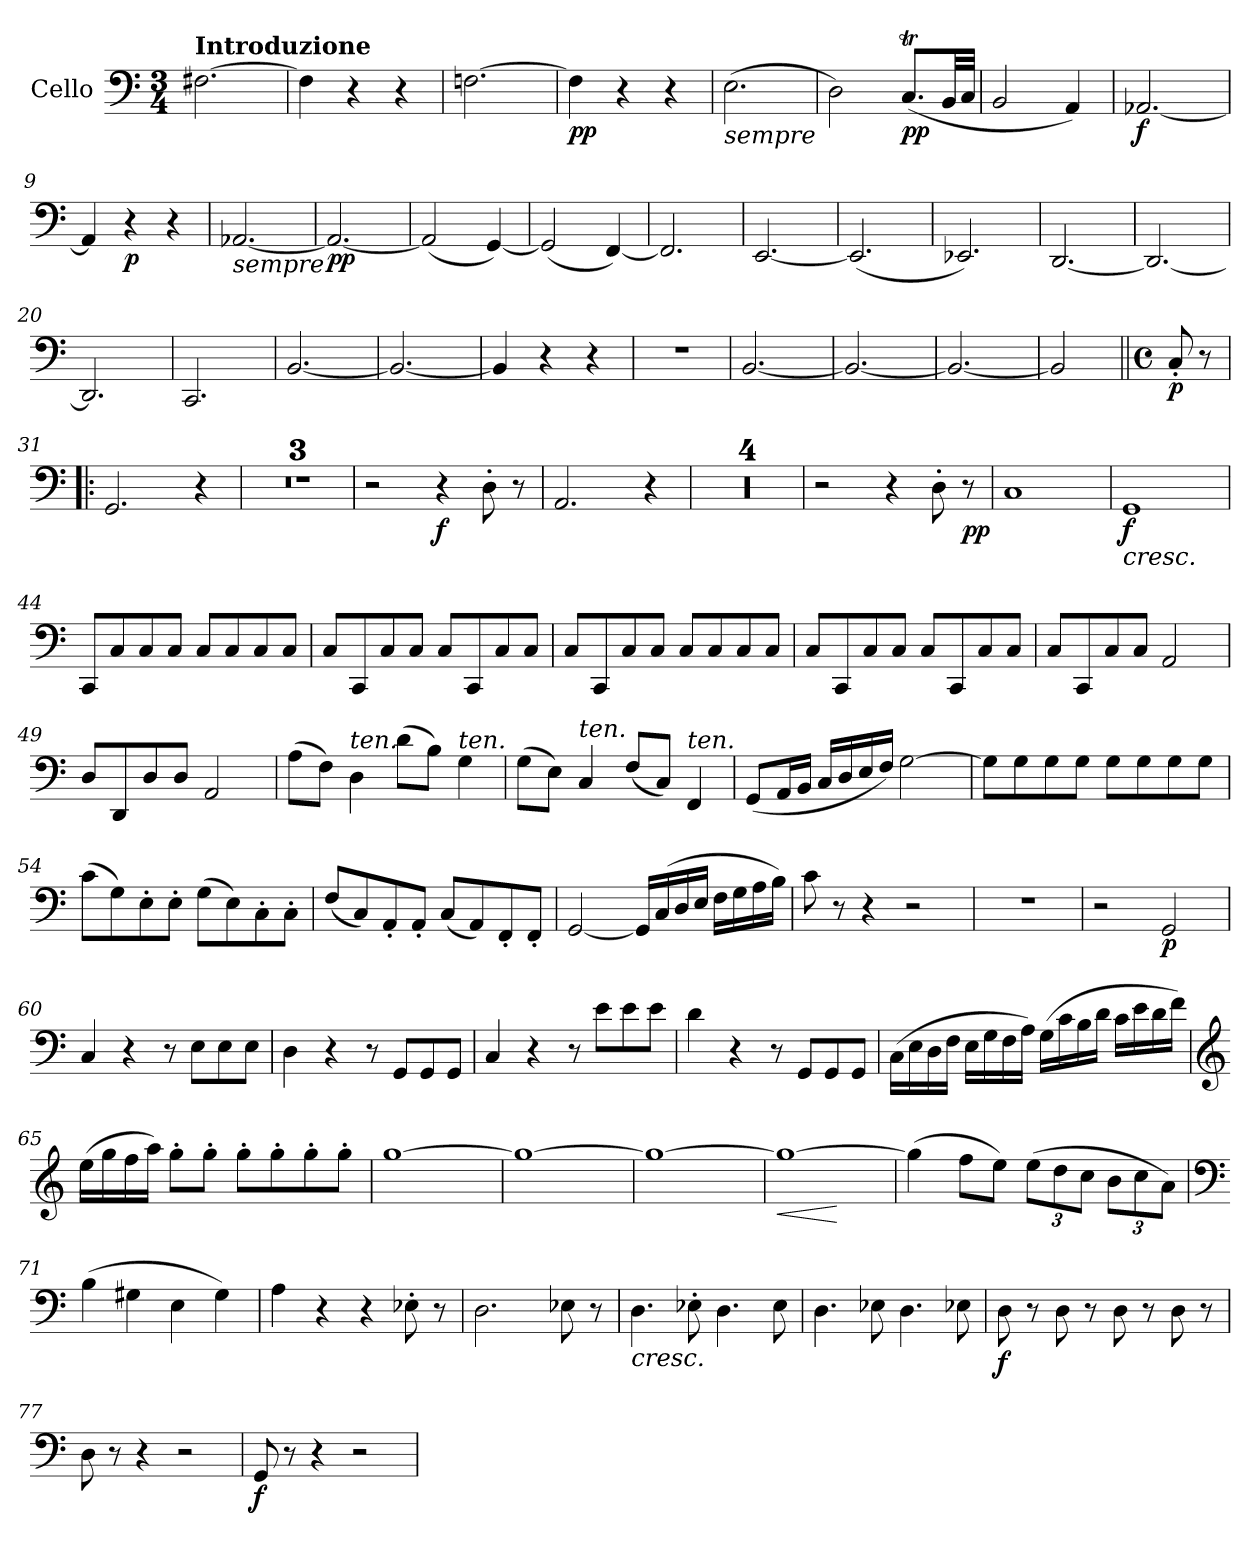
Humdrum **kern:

**kern	**dynam
*part1	*part1
*staff1	*staff1
*I"Cello	*
*clefF4	*
*k[]	*
*C:	*
*M3/4	*
=1	=1
!LO:TX:a:B:t=Introduzione	!
!	!LO:DY:a
[2.F#X\	Andante con moto
=2	=2
4F#\]	.
4r	.
4r	.
=3	=3
[2.Fn\	.
=4	=4
!	!LO:DY:b
4F\]	pp
4r	.
4r	.
=5	=5
!LO:TX:b:i:t=sempre	!
(2.E\	.
=6	=6
2D\)	.
!	!LO:DY:b
(8.CT/L	pp
32BB/LL	.
32C/JJJ	.
=7	=7
2BB/	.
4AA/)	.
=8	=8
!	!LO:DY:b
[2.AA-X/	f
=9	=9
4AA-/]	.
!	!LO:DY:b
4r	p
4r	.
=10	=10
!LO:TX:b:i:t=sempre	!
[2.AA-X/	.
=11	=11
!	!LO:DY:b
2.AA-/_	pp
=12	=12
(2AA-/]	.
[4GG/)	.
=13	=13
(2GG/]	.
[4FF/)	.
=14	=14
2.FF/]	.
!!LO:LB:g=z
=15	=15
[2.EE/	.
=16	=16
(2.EE/]	.
=17	=17
2.EE-X/)	.
=18	=18
[2.DD/	.
=19	=19
2.DD/_	.
=20	=20
2.DD/]	.
=21	=21
2.CC/	.
=22	=22
[2.BB/	.
=23	=23
2.BB/_	.
=24	=24
4BB/]	.
4r	.
4r	.
=25	=25
2.r	.
=26	=26
[2.BB/	.
=27	=27
2.BB/_	.
=28	=28
2.BB/_	.
=29	=29
2BB/]	.
!!LO:LB:g=z
=30||	=30||
*M4/4	*
*met(c)	*
!	!LO:DY:b
8C'/	p
!	!LO:DY:a
8r	Allegro vivace
=31!|:	=31!|:
2.GG/	.
4r	.
=32	=32
1r	.
=33	=33
1r	.
=34	=34
1r	.
=35	=35
2r	.
!	!LO:DY:b
4r	f
8D'\	.
8r	.
=36	=36
2.AA/	.
4r	.
=37	=37
1r	.
=38	=38
1r	.
=39	=39
1r	.
=40	=40
1r	.
=41	=41
2r	.
4r	.
8D'\	.
!	!LO:DY:b
8r	pp
=42	=42
1C	.
=43	=43
!LO:TX:b:i:t=cresc.	!
!	!LO:DY:b
1GG	f
=44	=44
8CC/L	.
8C/	.
8C/	.
8C/J	.
8C/L	.
8C/	.
8C/	.
8C/J	.
!!LO:LB:g=z
=45	=45
8C/L	.
8CC/	.
8C/	.
8C/J	.
8C/L	.
8CC/	.
8C/	.
8C/J	.
=46	=46
8C/L	.
8CC/	.
8C/	.
8C/J	.
8C/L	.
8C/	.
8C/	.
8C/J	.
=47	=47
8C/L	.
8CC/	.
8C/	.
8C/J	.
8C/L	.
8CC/	.
8C/	.
8C/J	.
=48	=48
8C/L	.
8CC/	.
8C/	.
8C/J	.
2AA/	.
=49	=49
8D/L	.
8DD/	.
8D/	.
8D/J	.
2AA/	.
=50	=50
(8A\L	.
8F\J)	.
!LO:TX:a:i:t=ten.	!
4D\	.
(8d\L	.
8B\J)	.
!LO:TX:a:i:t=ten.	!
4G\	.
=51	=51
(8G\L	.
8E\J)	.
!LO:TX:a:i:t=ten.	!
4C/	.
(<8F/L	.
8C/J)	.
!LO:TX:a:i:t=ten.	!
4FF/	.
!!LO:LB:g=z
=52	=52
(<8GG/L	.
16AA/L	.
16BB/JJ	.
16C/LL	.
16D/	.
16E/	.
16F/JJ)	.
[2G\	.
=53	=53
8G\L]	.
8G\	.
8G\	.
8G\J	.
8G\L	.
8G\	.
8G\	.
8G\J	.
=54	=54
(8c\L	.
8G\)	.
8E'\	.
8E'\J	.
(8G\L	.
8E\)	.
8C'\	.
8C'\J	.
=55	=55
(8F/L	.
8C/)	.
8AA'/	.
8AA'/J	.
(8C/L	.
8AA/)	.
8FF'/	.
8FF'/J	.
=56	=56
[2GG/	.
16GG/LL]	.
(16C/	.
16D/	.
16E/JJ	.
16F\LL	.
16G\	.
16A\	.
16B\JJ)	.
=57	=57
8c\	.
8r	.
4r	.
2r	.
=58	=58
1r	.
!!LO:LB:g=z
=59	=59
2r	.
!	!LO:DY:b
2GG/	p
=60	=60
4C/	.
4r	.
8r	.
8E\L	.
8E\	.
8E\J	.
=61	=61
4D\	.
4r	.
8r	.
8GG/L	.
8GG/	.
8GG/J	.
=62	=62
4C/	.
4r	.
8r	.
8e\L	.
8e\	.
8e\J	.
=63	=63
4d\	.
4r	.
8r	.
8GG/L	.
8GG/	.
8GG/J	.
=64	=64
(16C\LL	.
16E\	.
16D\	.
16F\JJ	.
16E\LL	.
16G\	.
16F\	.
16A\JJ)	.
(16G\LL	.
16c\	.
16B\	.
16d\JJ	.
16c\LL	.
16e\	.
16d\	.
16f\JJ)	.
=65	=65
*clefG2	*
(16ee\LL	.
16gg\	.
16ff\	.
16aa\JJ)	.
8gg'\L	.
8gg'\J	.
8gg'\L	.
8gg'\	.
8gg'\	.
8gg'\J	.
!!LO:LB:g=z
=66	=66
[1gg	.
=67	=67
1gg_	.
=68	=68
1gg_	.
=69	=69
!	!LO:HP:b
1gg_	<
.	[
=70	=70
(4gg\]	.
8ff\L	.
8ee\J)	.
(12ee\L	.
12dd\	.
12cc\J	.
12b\L	.
12cc\	.
12a\J)	.
=71	=71
*clefF4	*
(4B\	.
4G#X\	.
4E\	.
4G#\)	.
=72	=72
4A\	.
4r	.
4r	.
8E-X'\	.
8r	.
=73	=73
2.D\	.
8E-X\	.
8r	.
=74	=74
!LO:TX:b:i:t=cresc.	!
4.D\	.
8E-X'\	.
4.D\	.
8E-\	.
=75	=75
4.D\	.
8E-X\	.
4.D\	.
8E-X\	.
!!LO:LB:g=z
=76	=76
!	!LO:DY:b
8D\	f
8r	.
8D\	.
8r	.
8D\	.
8r	.
8D\	.
8r	.
=77	=77
8D\	.
8r	.
4r	.
2r	.
=78	=78
!	!LO:DY:b
8GG/	f
8r	.
4r	.
2r	.
=	=
*-	*-
